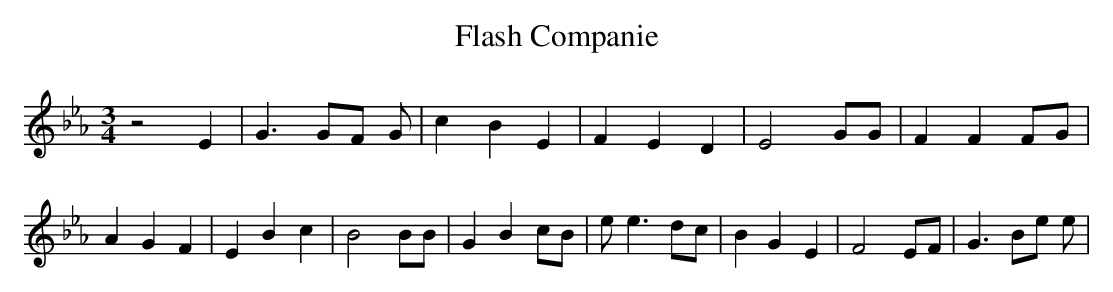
X:1
T:Flash Companie
M:3/4
L:1/4
K:Eb
 z2 E| G3/2 G/2F/2 G/2| c B E| F E D| E2 G/2G/2| F FF/2-G/2| A G F|\
 E B c| B2 B/2B/2| G B c/2B/2| e/2 e3/2 d/2c/2| B G E| F2 E/2F/2| G3/2 B/2e/2 e/2|\
